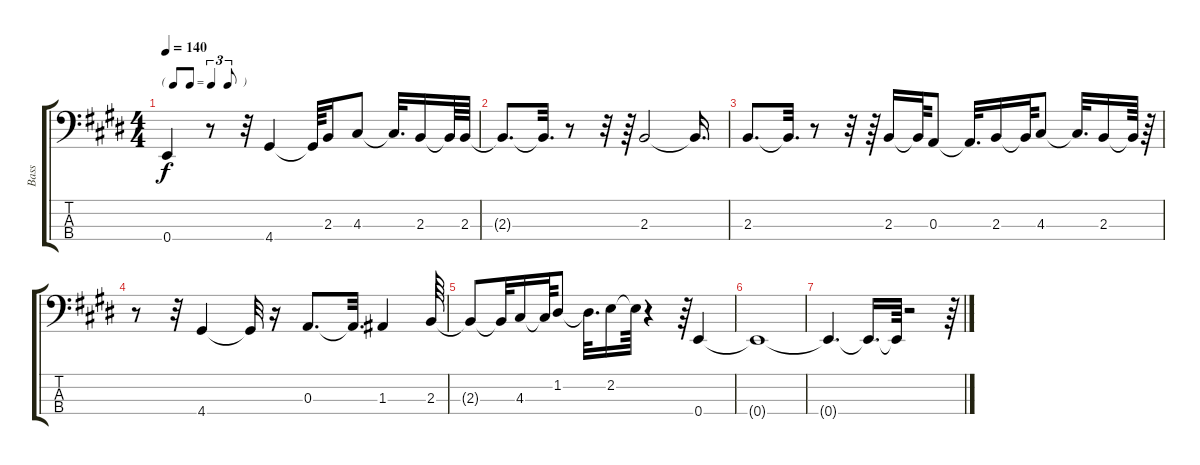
\track ("Bass" "Bass") {instrument electricbassfinger}
\staff {score tabs}
\tuning (G2 D2 A1 E1) {hide}
\ts (4 4)
\tf triplet8th
\tempo 140
\clef f4
\ks e
0.4.4{dy f} r.8 r.32 4.4.4 4.4{t}.64 2.3.16 4.3.8 4.3{t}.32{d} 2.3.16 2.3{t}.64 2.3.64 |
2.3{t}.8{d} 2.3{t}.32{d} r.8 r.32 r.64 2.3.2 2.3{t}.16{d} |
2.3.8{d} 2.3{t}.32{d} r.8 r.32 r.64 2.3.16 2.3{t}.64 0.3.8 0.3{t}.32{d} 2.3.16 2.3{t}.64 4.3.8 4.3{t}.32{d} 2.3.16 2.3{t}.64 r.64 |
r.8 r.32 4.4.4 4.4{t}.32 r.16 0.3.8{d} 0.3{t}.32{d} 1.3.4 2.3.64 |
2.3{t}.8 2.3{t}.32 4.3.16 4.3{t}.64 1.2.8 1.2{t}.32{d} 2.2.16 2.2{t}.64 r.4 r.64 0.4.4 |
0.4{t}.1 |
0.4{t}.4{d} 0.4{t}.16{d} 0.4{t}.64 r.2 r.64
